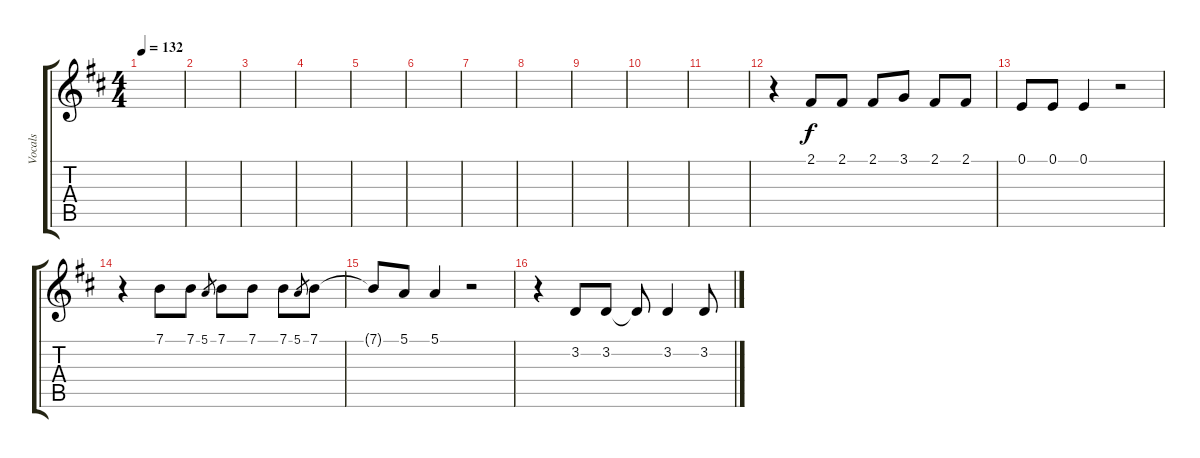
\track ("Vocals" "Vocals") {instrument lead1square}
\staff {score tabs}
\tuning (E4 B3 G3 D3 A2 E2) {hide}
\ts (4 4)
\tempo 132
\clef g2
\ks d
|
|
|
|
|
|
|
|
|
|
|
r.4 2.1.8 2.1.8 2.1.8 3.1.8 2.1.8 2.1.8 |
0.1.8 0.1.8 0.1.4 r.2 |
r.4 7.1.8 7.1.8 5.1.8{gr} 7.1.8 7.1.8 7.1.8 5.1.8{gr} 7.1.8 |
7.1{t}.8 5.1.8 5.1.4 r.2 |
r.4 3.2.8 3.2.8 3.2{t}.8 3.2.4 3.2.8
